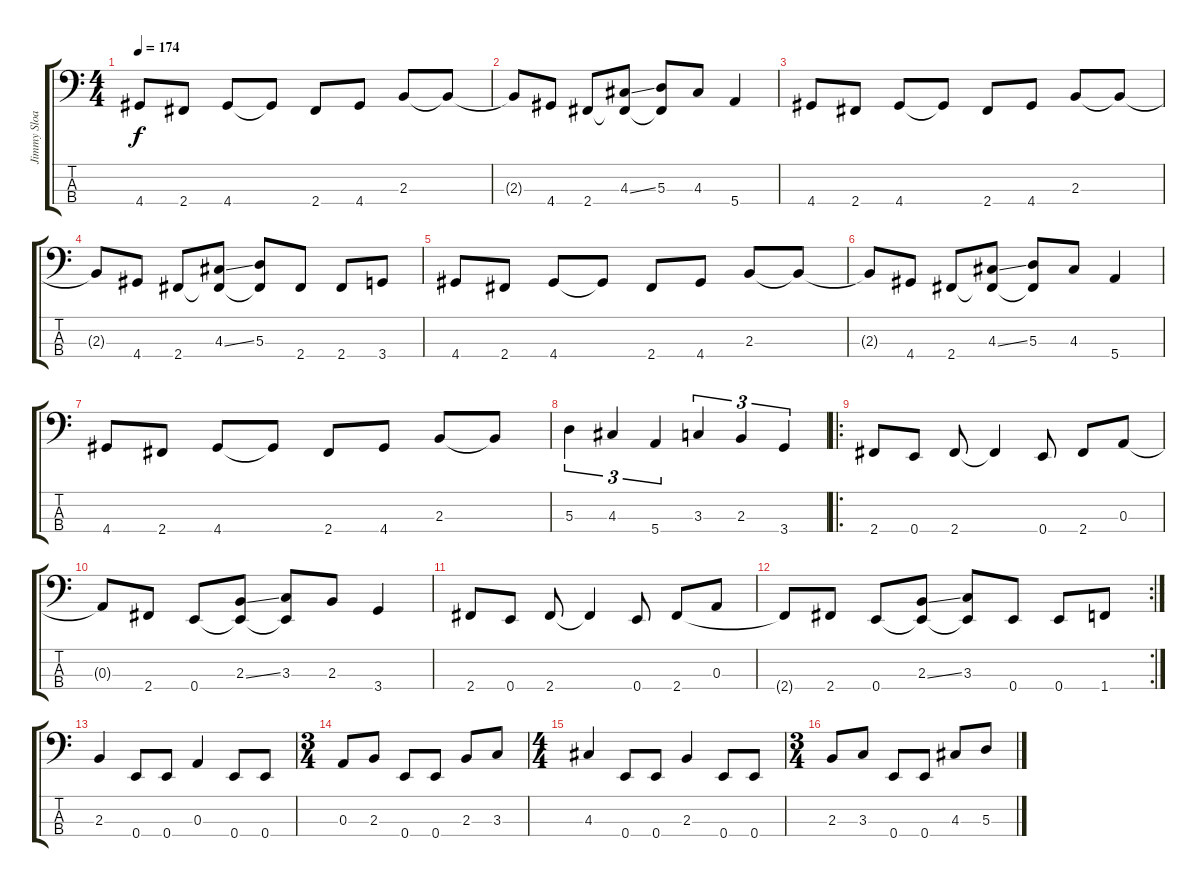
\track ("Jimmy Sloas" "Jimmy Sloa") {instrument electricbasspick}
\staff {score tabs}
\tuning (G2 D2 A1 E1) {hide}
\ts (4 4)
\tempo 174
\clef f4
\ks c
4.4.8{dy f} 2.4.8 4.4.8 4.4{t}.8 2.4.8 4.4.8 2.3.8 2.3{t}.8 |
2.3{t}.8 4.4.8 2.4.8 (4.3{ss} 2.4{t}).8 (5.3 2.4{t}).8 4.3.8 5.4.4 |
4.4.8 2.4.8 4.4.8 4.4{t}.8 2.4.8 4.4.8 2.3.8 2.3{t}.8 |
2.3{t}.8 4.4.8 2.4.8 (4.3{ss} 2.4{t}).8 (5.3 2.4{t}).8 2.4.8 2.4.8 3.4.8 |
4.4.8 2.4.8 4.4.8 4.4{t}.8 2.4.8 4.4.8 2.3.8 2.3{t}.8 |
2.3{t}.8 4.4.8 2.4.8 (4.3{ss} 2.4{t}).8 (5.3 2.4{t}).8 4.3.8 5.4.4 |
4.4.8 2.4.8 4.4.8 4.4{t}.8 2.4.8 4.4.8 2.3.8 2.3{t}.8 |
5.3.4{tu (3 2)} 4.3.4{tu (3 2)} 5.4.4{tu (3 2)} 3.3.4{tu (3 2)} 2.3.4{tu (3 2)} 3.4.4{tu (3 2)} |
\ro
2.4.8 0.4.8 2.4.8 2.4{t}.4 0.4.8 2.4.8 0.3.8 |
0.3{t}.8 2.4.8 0.4.8 (2.3{ss} 0.4{t}).8 (3.3 0.4{t}).8 2.3.8 3.4.4 |
2.4.8 0.4.8 2.4.8 2.4{t}.4 0.4.8 2.4.8 0.3.8 |
\rc 2
2.4{t}.8 2.4.8 0.4.8 (2.3{ss} 0.4{t}).8 (3.3 0.4{t}).8 0.4.8 0.4.8 1.4.8 |
2.3.4 0.4.8 0.4.8 0.3.4 0.4.8 0.4.8 |
\ts (3 4)
0.3.8 2.3.8 0.4.8 0.4.8 2.3.8 3.3.8 |
\ts (4 4)
4.3.4 0.4.8 0.4.8 2.3.4 0.4.8 0.4.8 |
\ts (3 4)
2.3.8 3.3.8 0.4.8 0.4.8 4.3.8 5.3.8
